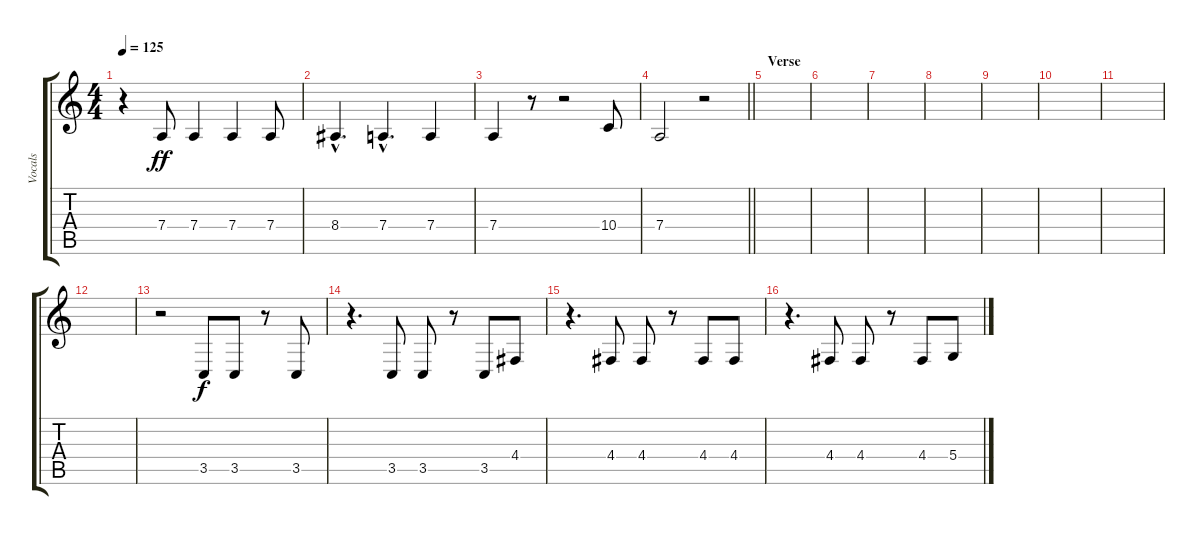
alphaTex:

\track ("Vocals" "Vocals") {instrument harpsichord}
\staff {score tabs}
\tuning (E4 B3 G3 D3 A2 D2) {hide}
\ts (4 4)
\tempo 125
\clef g2
\ks c
r.4{dy ff} 7.4.8 7.4.4 7.4.4 7.4.8 |
8.4{hac}.4{d} 7.4{hac}.4{d} 7.4.4 |
7.4.4 r.8 r.2 10.4.8 |
\barLineRight lightlight
7.4.2 r.2 |
\section ("" "Verse")
|
|
|
|
|
|
|
|
r.2 3.5.8{dy f} 3.5.8 r.8 3.5.8 |
r.4{d} 3.5.8 3.5.8 r.8 3.5.8 4.4.8 |
r.4{d} 4.4.8 4.4.8 r.8 4.4.8 4.4.8 |
r.4{d} 4.4.8 4.4.8 r.8 4.4.8 5.4.8
